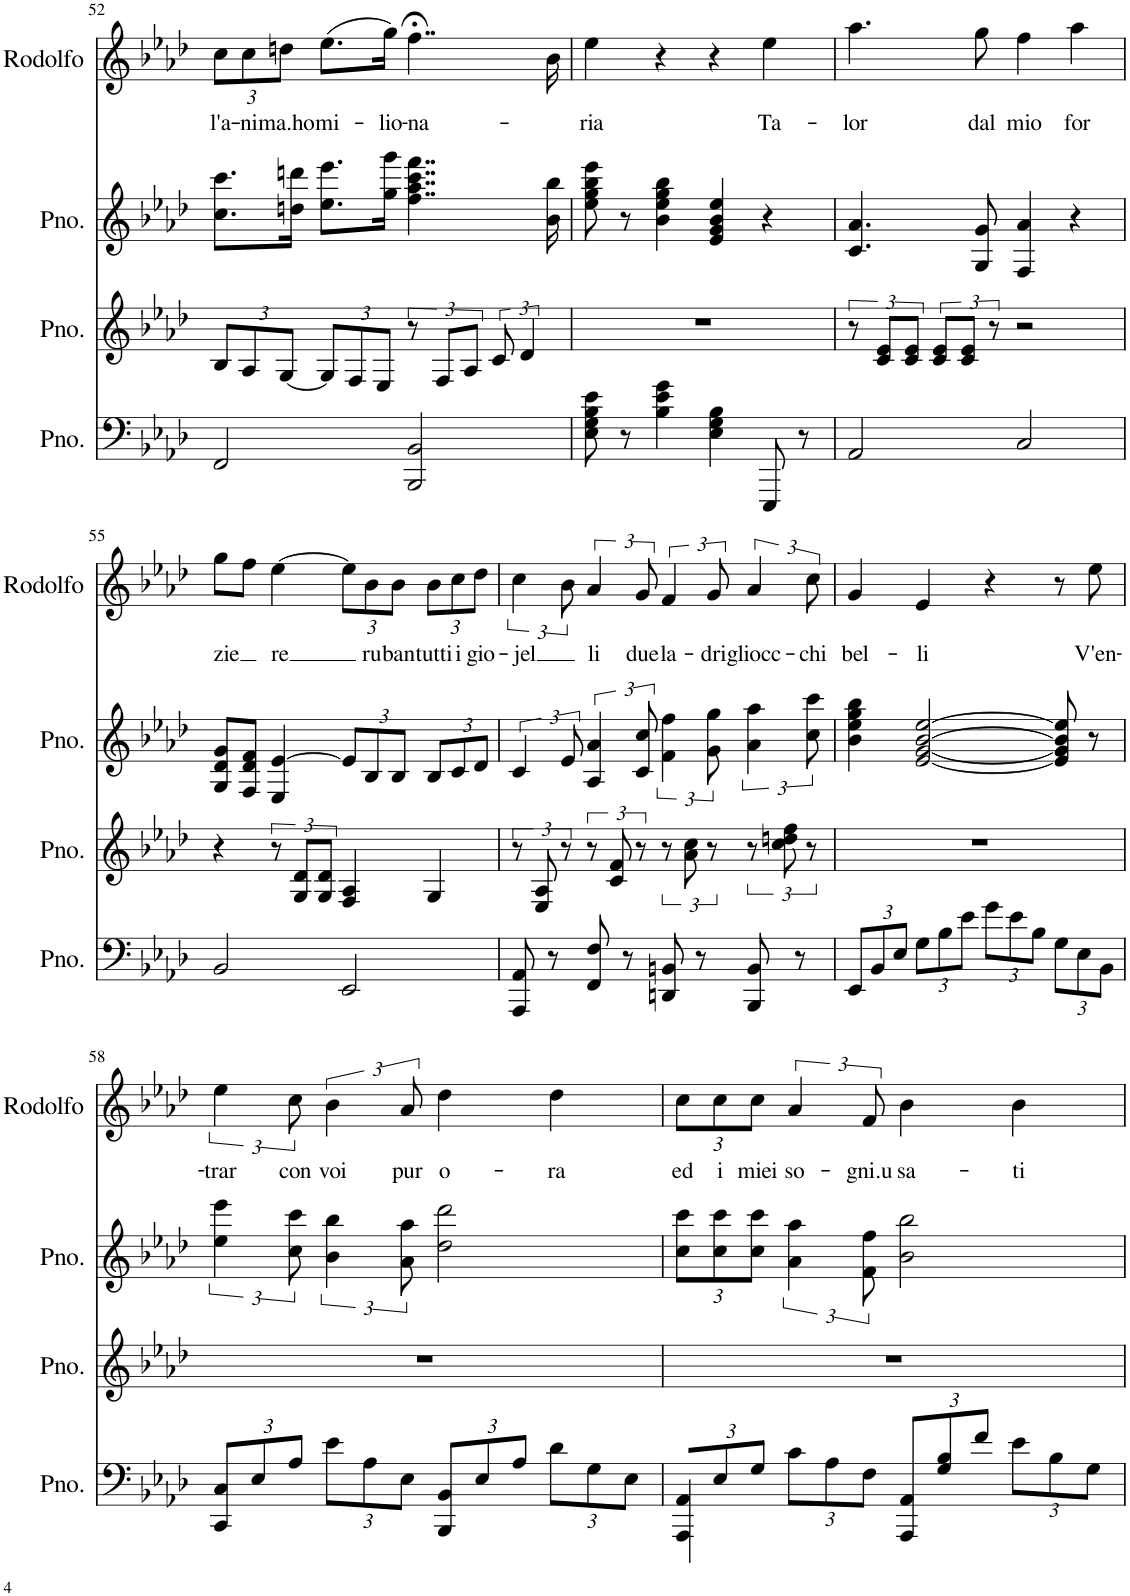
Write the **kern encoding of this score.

**kern	**kern	**kern	**kern	**text
*part4	*part3	*part2	*part1	*part1
*staff4	*staff3	*staff2	*staff1	*staff1
*I"Piano	*I"Piano	*I"Piano	*I"Rodolfo	*
*I'Pno.	*I'Pno.	*I'Pno.	*I'Rodolfo	*
!!LO:PB:g=z
*clefF4	*clefG2	*clefG2	*clefG2	*
*k[b-e-a-d-]	*k[b-e-a-d-]	*k[b-e-a-d-]	*k[b-e-a-d-]	*
*M4/4	*M4/4	*M4/4	*M4/4	*
*	*Xbrackettup	*	*Xbrackettup	*
=52	=52	=52	=52	=52
!	!	!	!	!LO:LY:b
2FF/	12B-/L	8.cc\ 8.ccc\L	12cc\L	l'a-
!	!	!	!	!LO:LY:b
.	12A-/	.	12cc\	-ni-
!	!	!	!	!LO:LY:b
.	[12G/J	.	12ddn\J	-ma.ho
.	.	16ddn\ 16dddn\Jk	.	.
!	!	!	!	!LO:LY:b
.	12G/L]	8.ee-\ 8.eee-\L	(8.ee-\L	mi-
.	12F/	.	.	.
.	12E-/J	.	.	.
!	!	!	!	!LO:LY:b
.	.	16gg\ 16ggg\Jk	16gg\Jk)	-lio-
*	*brackettup	*	*	*
!	!	!	!	!LO:LY:b
2BBB-/ 2BB-/	12r	4..ff\ 4..aa-\ 4..ccc\ 4..fff\	4..ff;<\	-na-
.	12F/L	.	.	.
.	12A-/J	.	.	.
.	12c/	.	.	.
.	6d-/	.	.	.
.	.	16b-\ 16bb-\	16b-\	.
=53	=53	=53	=53	=53
!	!	!	!	!LO:LY:b
8E-\ 8G\ 8B-\ 8e-\	1r	8ee-\ 8gg\ 8bb-\ 8eee-\	4ee-\	-ria
8r	.	8r	.	.
4B-\ 4e-\ 4g\	.	4b-\ 4ee-\ 4gg\ 4bb-\	4r	.
4E-\ 4G\ 4B-\	.	4e-/ 4g/ 4b-/ 4ee-/	4r	.
!	!	!	!	!LO:LY:b
8EEE-/	.	4r	4ee-\	Ta-
8r	.	.	.	.
=54	=54	=54	=54	=54
!	!	!	!	!LO:LY:b
2AA-/	12r	4.c/ 4.a-/	4.aa-\	-lor
.	12c/ 12e-/L	.	.	.
.	12c/ 12e-/J	.	.	.
.	12c/ 12e-/L	.	.	.
.	12c/ 12e-/J	.	.	.
!	!	!	!	!LO:LY:b
.	.	8G/ 8g/	8gg\	dal
.	12r	.	.	.
!	!	!	!	!LO:LY:b
2C/	2r	4F/ 4a-/	4ff\	mio
!	!	!	!	!LO:LY:b
.	.	4r	4aa-\	for
!!LO:LB:g=z
=55	=55	=55	=55	=55
!	!	!	!	!LO:LY:b
2BB-/	4r	8G/ 8d-/ 8g/L	8gg\L	zie
.	.	8F/ 8d-/ 8f/J	8ff\J	.
!	!	!	!	!LO:LY:b
.	12r	4E-/ [4e-/	[4ee-\	re
.	12G/ 12d-/L	.	.	.
.	12G/ 12d-/J	.	.	.
*	*	*Xbrackettup	*	*
2EE-/	4F/ 4A-/	12e-/L]	12ee-\L]	.
!	!	!	!	!LO:LY:b
.	.	12B-/	12b-\	ru-
!	!	!	!	!LO:LY:b
.	.	12B-/J	12b-\J	-ban
!	!	!	!	!LO:LY:b
.	4G/	12B-/L	12b-\L	tutti
!	!	!	!	!LO:LY:b
.	.	12c/	12cc\	i
!	!	!	!	!LO:LY:b
.	.	12d-/J	12dd-\J	gio-
=56	=56	=56	=56	=56
*	*	*brackettup	*brackettup	*
!	!	!	!	!LO:LY:b
8AAA-/ 8AA-/	12r	6c/	6cc\	-jel
.	12E-/ 12A-/	.	.	.
8r	.	.	.	.
.	12r	12e-/	12b-\	.
!	!	!	!	!LO:LY:b
8FF/ 8F/	12r	6A-/ 6a-/	6a-/	li
.	12c/ 12f/	.	.	.
8r	.	.	.	.
!	!	!	!	!LO:LY:b
.	12r	12c/ 12cc/	12g/	due
!	!	!	!	!LO:LY:b
8DDn/ 8BBn/	12r	6f\ 6ff\	6f/	la-
.	12a-\ 12cc\	.	.	.
8r	.	.	.	.
!	!	!	!	!LO:LY:b
.	12r	12g\ 12gg\	12g/	-dri
!	!	!	!	!LO:LY:b
8BBB-/ 8BB/	12r	6a-\ 6aa-\	6a-/	gliocc-
.	12cc\ 12ddn\ 12ff\	.	.	.
8r	.	.	.	.
!	!	!	!	!LO:LY:b
.	12r	12cc\ 12ccc\	12cc\	-chi
=57	=57	=57	=57	=57
*Xbrackettup	*	*	*	*
!	!	!	!	!LO:LY:b
12EE-/L	1r	4b-\ 4ee-\ 4gg\ 4bb-\	4g/	bel-
12BB-/	.	.	.	.
12E-/J	.	.	.	.
!	!	!	!	!LO:LY:b
12G\L	.	[2e-/ [2g/ [2b-/ [2ee-/	4e-/	-li
12B-\	.	.	.	.
12e-\J	.	.	.	.
12g\L	.	.	4r	.
12e-\	.	.	.	.
12B-\J	.	.	.	.
12G\L	.	8e-/] 8g/] 8b-/] 8ee-/]	8r	.
12E-\	.	.	.	.
!	!	!	!	!LO:LY:b
.	.	8r	8ee-\	V'en-
12BB-\J	.	.	.	.
!!LO:LB:g=z
=58	=58	=58	=58	=58
!	!	!	!	!LO:LY:b
12CC/ 12C/L	1r	6ee-\ 6eee-\	6ee-\	-trar
12E-/	.	.	.	.
!	!	!	!	!LO:LY:b
12A-/J	.	12cc\ 12ccc\	12cc\	con
!	!	!	!	!LO:LY:b
12e-\L	.	6b-\ 6bb-\	6b-\	voi
12A-\	.	.	.	.
!	!	!	!	!LO:LY:b
12E-\J	.	12a-\ 12aa-\	12a-/	pur
!	!	!	!	!LO:LY:b
12BBB-/ 12BB-/L	.	2dd-\ 2ddd-\	4dd-\	o-
12E-/	.	.	.	.
12A-/J	.	.	.	.
!	!	!	!	!LO:LY:b
12d-\L	.	.	4dd-\	-ra
12G\	.	.	.	.
12E-\J	.	.	.	.
=59	=59	=59	=59	=59
*	*	*Xbrackettup	*Xbrackettup	*
!	!	!	!	!LO:LY:b
12AAA-/ 12AA-/L	1r	12cc\ 12ccc\L	12cc\L	-ed
!	!	!	!	!LO:LY:b
12E-/	.	12cc\ 12ccc\	12cc\	i
!	!	!	!	!LO:LY:b
12G/J	.	12cc\ 12ccc\J	12cc\J	miei
*	*	*brackettup	*brackettup	*
!	!	!	!	!LO:LY:b
12c\L	.	6a-\ 6aa-\	6a-/	so-
12A-\	.	.	.	.
!	!	!	!	!LO:LY:b
12F\J	.	12f\ 12ff\	12f/	-gni.u
!	!	!	!	!LO:LY:b
12AAA-/ 12AA-/L	.	2b-\ 2bb-\	4b-\	sa-
12G/ 12B-/	.	.	.	.
12f/J	.	.	.	.
!	!	!	!	!LO:LY:b
12e-\L	.	.	4b-\	-ti
12B-\	.	.	.	.
12G\J	.	.	.	.
=	=	=	=	=
*-	*-	*-	*-	*-
